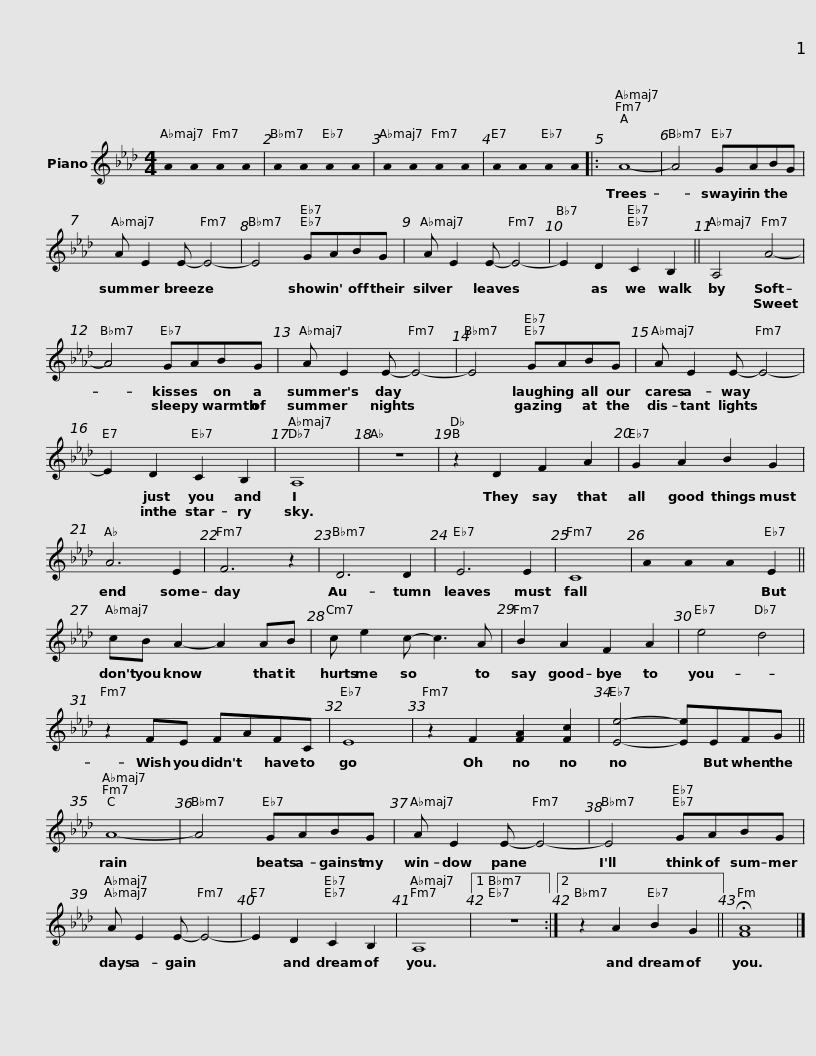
X:1
L:1/8
M:4/4
I:linebreak $
K:Ab
U:s=!stemless!
V:1 treble
V:1
 sA2 sA2 sA2 sA2 | sA2 sA2 sA2 sA2 | sA2 sA2 sA2 sA2 | sA2 sA2 sA2 sA2 |:$ A8- | %5
 A4 GABG | A E2 E- E4- | E4 GABG |$ A E2 E- E4- | E2 D2 C2 B,2 ||$ %10
 A,4 A4- | A4 GABG | A E2 E- E4- | E4 GABG |$ A E2 E- E4- | %15
 E2 D2 C2 B,2 | A,8 | z8 |$ z2 D2 F2 A2 | G2 A2 B2 G2 | %20
 A6 E2 | F6 z2 |$ D6 D2 | E6 E2 | C8 | %25
 sA2 sA2 sA2 E2 ||$ cB A2- A2 AB | c e2 c- c3 A | B2 A2 F2 A2 | e4 d4 |$ %30
 z2 FE FAFC | E8 | z2 F2 [FA]2 [Fc]2 | [Ee]4- [Ee]EFG ||$ A8- | %35
 A4 GABG | A E2 E- E4- | E4 GABG |$ A E2 E- E4- | E2 D2 C2 B,2 | %40
 A,8 |1 z8 :|2$ z2 A2 B2 G2 || !fermata![FA]8 |] %44
